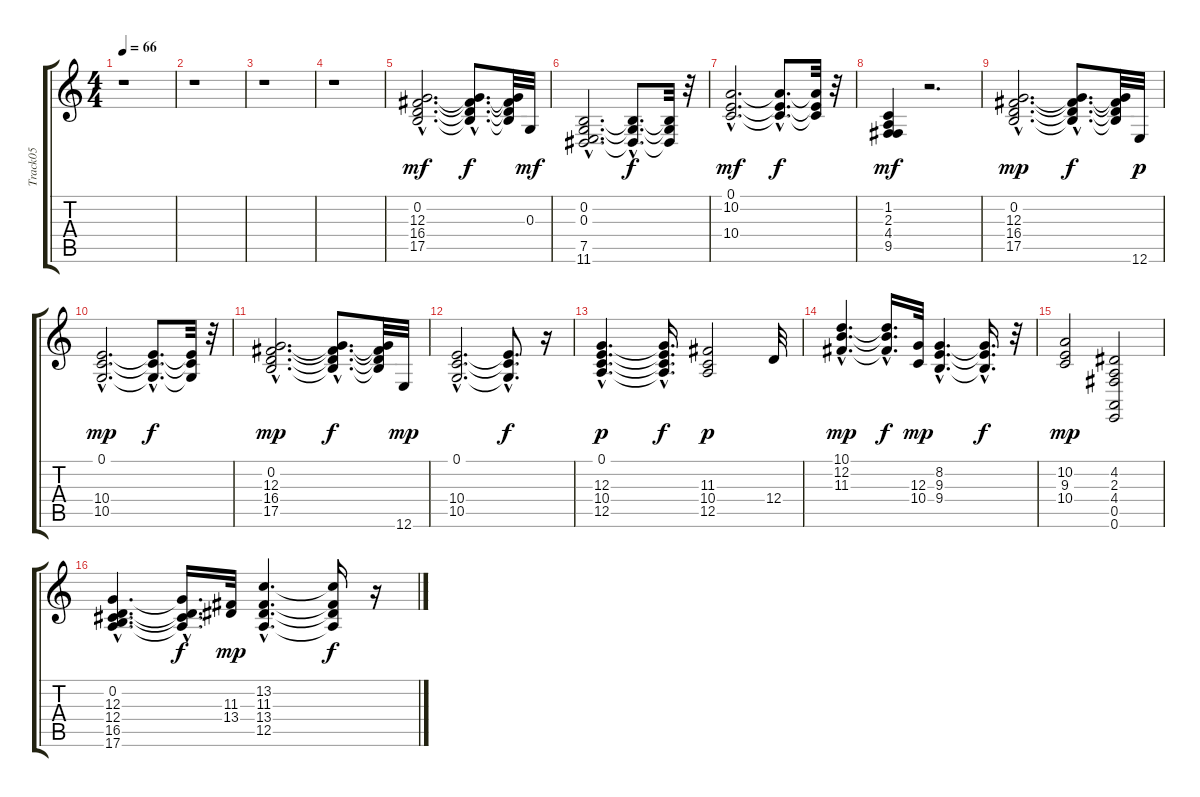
\track ("Track05" "Track05") {instrument acousticgrandpiano}
\staff {score tabs}
\tuning (E4 B3 G3 D3 A2 E2) {hide}
\ts (4 4)
\tempo 66
\clef g2
\ks c
r.1{dy mf} |
r.1 |
r.1 |
r.1 |
(0.2{hac} 12.3{hac} 16.4{hac} 17.5{hac}).2{d} (0.2{hac t} 12.3{hac t} 16.4{hac t} 17.5{hac t}).8{d dy f} (0.2{t} 12.3{t} 16.4{t} 17.5{t}).32 0.3.32{dy mf} |
(0.2{hac} 0.3{hac} 7.5 11.6{hac}).2{d} (0.2{hac t} 0.3{hac t} 11.6{hac t}).8{d dy f} (0.2{t} 0.3{t} 11.6{t}).32 r.32 |
(0.1{hac} 10.2{hac} 10.4{hac}).2{d dy mf} (0.1{hac t} 10.2{hac t} 10.4{hac t}).8{d dy f} (0.1{t} 10.2{t} 10.4{t}).32 r.32 |
(1.2 2.3 4.4 9.5).4{dy mf} r.2{d} |
(0.2{hac} 12.3{hac} 16.4{hac} 17.5{hac}).2{d dy mp} (0.2{hac t} 12.3{hac t} 16.4{hac t} 17.5{hac t}).8{d dy f} (0.2{t} 12.3{t} 16.4{t} 17.5{t}).32 12.6.32{dy p} |
(0.1{hac} 10.4{hac} 10.5{hac}).2{d dy mp} (0.1{hac t} 10.4{hac t} 10.5{hac t}).8{d dy f} (0.1{t} 10.4{t} 10.5{t}).32 r.32 |
(0.2{hac} 12.3{hac} 16.4{hac} 17.5{hac}).2{d dy mp} (0.2{hac t} 12.3{hac t} 16.4{hac t} 17.5{hac t}).8{d dy f} (0.2{t} 12.3{t} 16.4{t} 17.5{t}).32 12.6.32{dy mp} |
(0.1{hac} 10.4{hac} 10.5{hac}).2{d} (0.1{hac t} 10.4{hac t} 10.5{hac t}).8{d dy f} r.16 |
(0.1{hac} 12.3{hac} 10.4{hac} 12.5{hac}).4{d dy p} (0.1{hac t} 12.3{hac t} 10.4{hac t} 12.5{hac t}).16{d dy f} (11.3 10.4 12.5).2{dy p} 12.4.32 |
(10.1{hac} 12.2{hac} 11.3{hac}).4{d dy mp} (10.1{hac t} 12.2{hac t} 11.3{hac t}).16{d dy f} (12.3 10.4).32{dy mp} (8.2{hac} 9.3{hac} 9.4{hac}).4{d} (8.2{hac t} 9.3{hac t} 9.4{hac t}).16{d dy f} r.32 |
(10.2 9.3 10.4).2{dy mp} (4.2 2.3 4.4 0.5 0.6).2 |
(0.2 12.3{hac} 12.4{hac} 16.5{hac} 17.6{hac}).4{d} (12.3{hac t} 12.4{hac t} 16.5{hac t} 17.6{hac t}).16{d dy f} (11.3 13.4).32{dy mp} (13.2{hac} 11.3{hac} 13.4{hac} 12.5{hac}).4{d} (13.2{t} 11.3{t} 13.4{t} 12.5{t}).16{dy f} r.16
